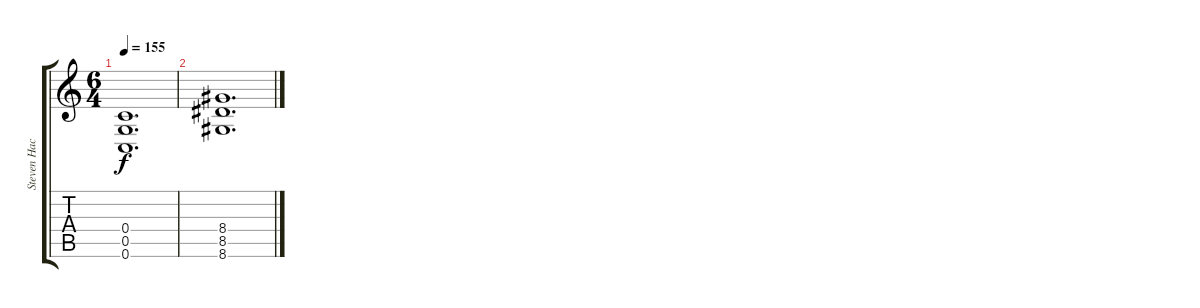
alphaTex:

\track ("Steven Hackney 2" "Steven Hac") {instrument distortionguitar}
\staff {score tabs}
\tuning (D4 A3 F3 C3 G2 C2) {hide}
\ts (6 4)
\tempo 155
\clef g2
\ks c
(0.4{t} 0.5{t} 0.6{t}).1{d dy f} |
(8.4 8.5 8.6).1{d}
